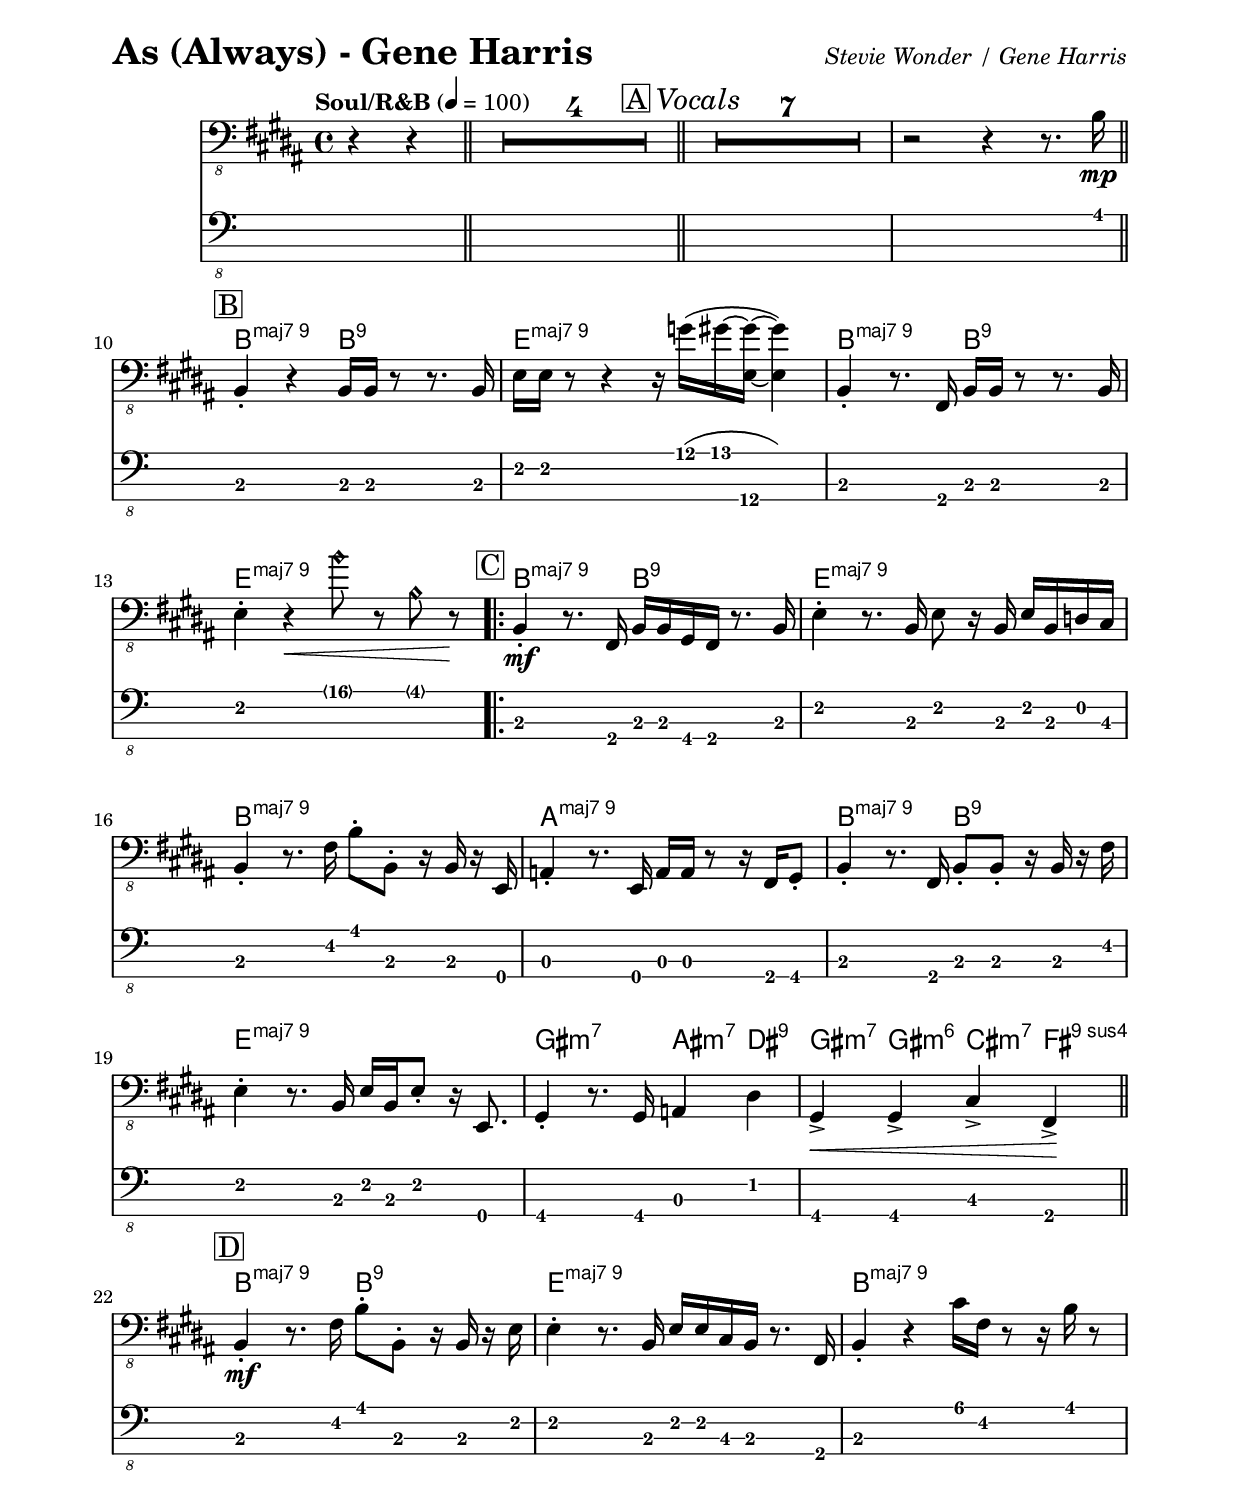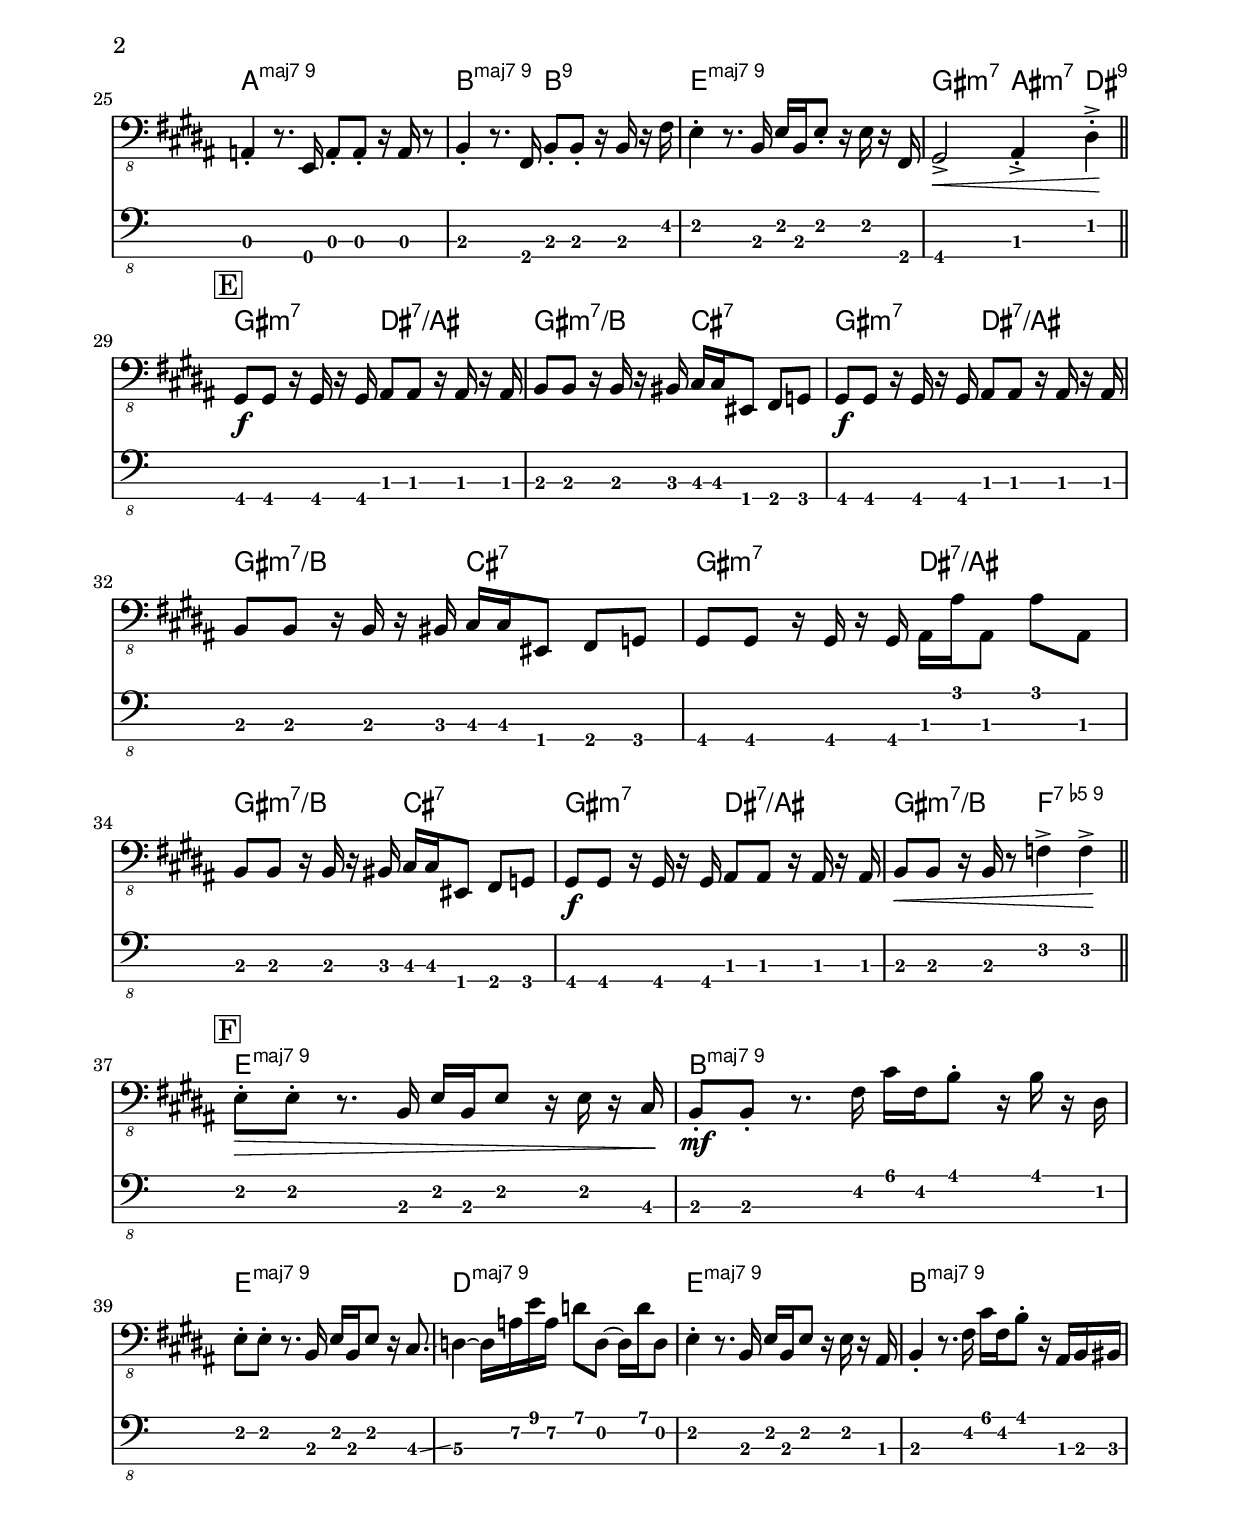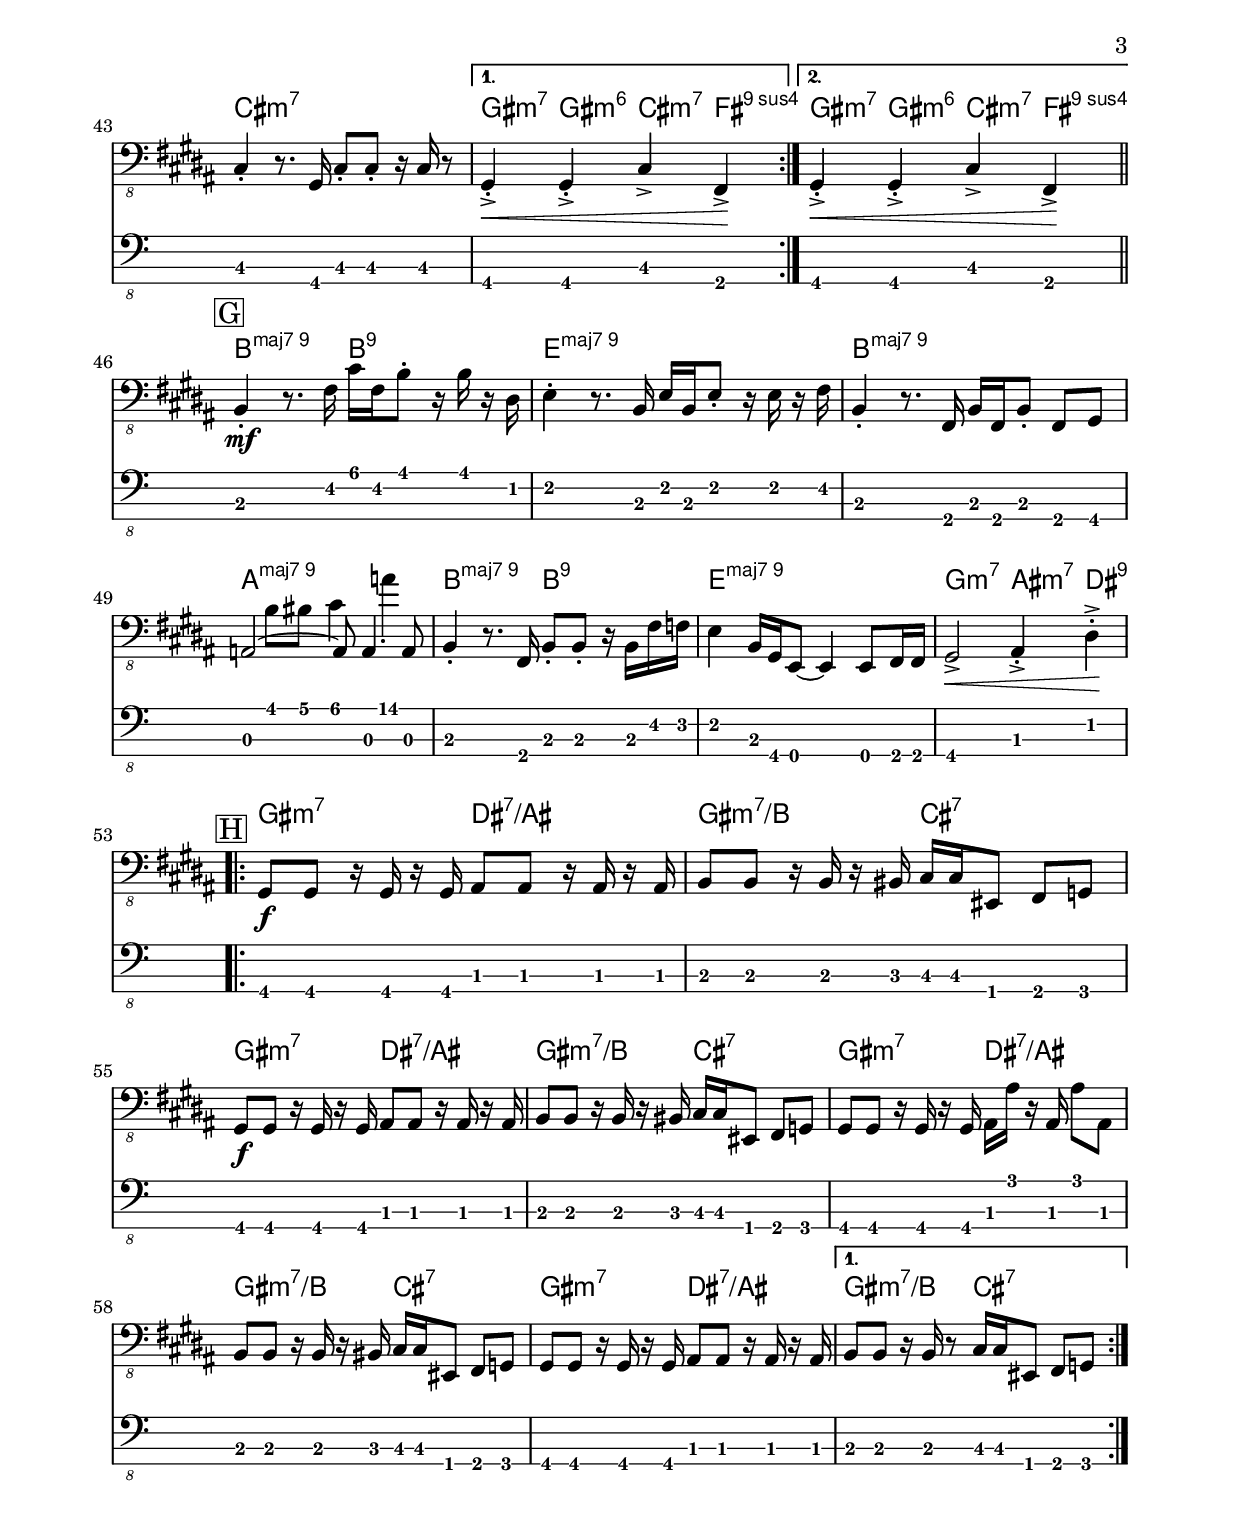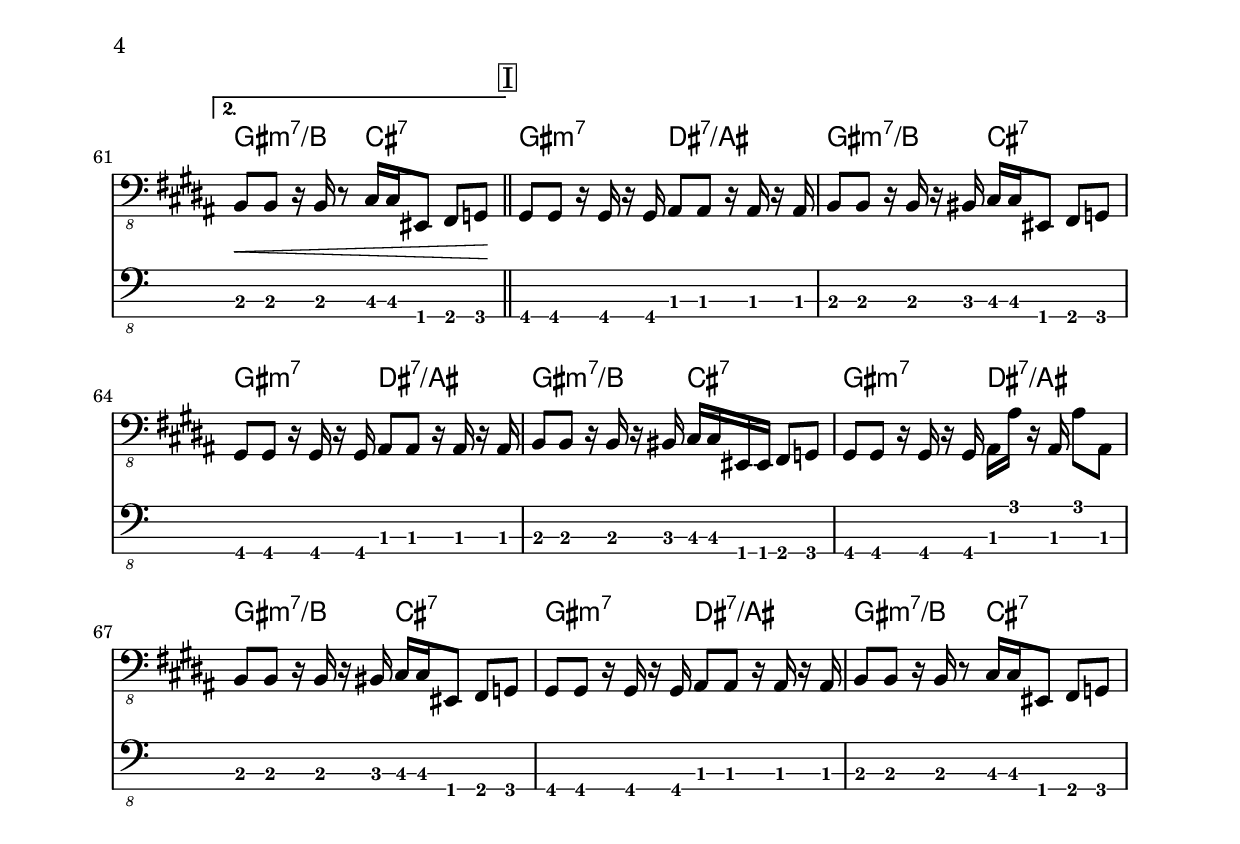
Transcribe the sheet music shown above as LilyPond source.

% LilyBin

\version "2.18.0"
\include "english.ly"
\include "articulate.ly"

\header {
  piece = \markup { \fontsize #4 \bold "As (Always) - Gene Harris" }
  opus = \markup { \italic "Stevie Wonder / Gene Harris" }
}

\paper { 
  left-margin = 0.75\in
  right-margin = 0.75\in
  top-margin = 1\in
  bottom-margin = 1\in
}

cbreak = { 
  \break
} 

sbreak = { \break }

global = {
  \tempo "Soul/R&B" 4 = 100
  \time 4/4
  %\compressFullBarRests
  %\override MultiMeasureRest.expand-limit = #2
}

my_notes = \relative c {
  \clef "bass_8"
  \key b \major

  \partial 2 r4 r4 \bar "||" 
  \compressMMRests { \override MultiMeasureRest.expand-limit = #3 R1*4 } \bar "||"
  
  %% A
  \mark \markup { \box A \italic { Vocals } } 
  \compressMMRests { \override MultiMeasureRest.expand-limit = #3 R1*7 } |
  
  r2 r4 r8. b16 \mp \bar "||"               
  
  %% B
  \sbreak
  \mark \markup { \box B }
  \set Score.currentBarNumber = #10
  b,4-. r4 b16 b16 r8 r8. b16 | 
  e16 e16 r8 r4 r16 g'16 (gs16 ~ <e, gs'>16 ~ <e gs'>4) |
  b-. r8. fs16 b b r8 r8. b16 |
  e4-. r4 \< b''8\harmonic r8 b,8\harmonic r8 \! |
  
  \repeat volta 2 {
    %% C
    \mark \markup { \box C }
    b,4-. \mf r8. fs16 b b gs fs r8. b16 |
    e4-. r8. b16 e8 r16 b e b d cs |
    b4-. r8. fs'16 b8-. b,-. r16 b r e, |
    a4-. r8. e16 a16 a r8 r16 fs gs8-. |
    b4-. r8. fs16 b8-. b8-. r16 b r fs' |
    e4-. r8. b16 e b e8-. r16 e,8. |
    gs4-. r8. gs16 a4 ds4 | 
    gs,4-> \< gs4-> cs4-> fs,4-> \! \bar "||"
    
    %% D
    \mark \markup { \box D }
    b4-. \mf r8. fs'16 b8-. b,-. r16 b r e |
    e4-. r8. b16 e e cs b r8. fs16 |
    b4-. r4 cs'16 fs, r8 r16 b16 r8 |
    a,4-. r8. e16 a8-. a8-. r16 a16 r8 |
    b4-. r8. fs16 b8-. b8-. r16 b16 r16 fs'16 |
    e4-. r8. b16 e16 b e8-. r16 e r fs,16 |
    gs2-> \< as4->-. ds4->-. \! \bar "||"
    
    %% E
    \sbreak
    \mark \markup { \box E }
    gs,8 \f gs r16 gs r gs as8 as r16 as r as | 
    b8 b r16 b r bs16 cs cs es,8 fs g |
    gs8 \f gs r16 gs r gs as8 as r16 as r as | 
    b8 b r16 b r bs16 cs cs es,8 fs g |
    gs8 gs r16 gs r gs as as' as,8 as' as, |
    \cbreak
    b8 b r16 b r bs16 cs cs es,8 fs g |
    gs8 \f gs r16 gs r gs as8 as r16 as r as
    b8 \< b r16 b r8 f'4-> f4-> \! \bar "||"
    
    %% F
    \sbreak
    \mark \markup { \box F }
    e8-. \> e8-. r8. b16 e b e8 r16 e r cs \! |
    b8-. \mf b8-. r8. fs'16 cs' fs,16 b8-. r16 b r ds, |
    e8-. e8-. r8. b16 e b e8 r16 cs8. \glissando |
    d4\3 ~ d16 a'\2 e' a,\2 d8 d,8 ~ d16 d' d,8 |
    e4-. r8. b16 e b e8 r16 e r as, |
    b4-. r8. fs'16 cs' fs, b8-. r16 as, b bs |
    cs4-. r8. gs16 cs8-. cs8-. r16 cs r8 |   
  } \alternative {
    {
      gs4-.-> \< gs4-.-> cs-> fs,-> \! | 
    }
    {
      gs4-.-> \< gs4-.-> cs-> fs,-> \! \bar "||"
    }
  }
   
  %% G
  \sbreak
  \mark \markup { \box G }
  b4-. \mf r8. fs'16 cs' fs, b8-. r16 b r ds, |
  e4-. r8. b16 e b e8-. r16 e r fs |
  b,4-. r8. fs16 b fs b8-. fs gs |
  << { a2 ~ a8 a4 a8 } \\ { s4 b'8 bs8 cs4 a'4-. } >> |
  b,,4-. r8. fs16 b8-. b8-. r16 b fs' f |
  e4 b16 gs e8 ~ e4 e8 fs16 fs | gs2-> \< as4-.-> ds-.-> \! |
  
  %% H
  \sbreak
  \repeat volta 2 {
    \mark \markup { \box H }
    gs,8 \f gs r16 gs r gs as8 as r16 as r as | 
    b8 b r16 b r bs16 cs cs es,8 fs g |
    gs8 \f gs r16 gs r gs as8 as r16 as r as |
    b8 b r16 b r bs16 cs cs es,8 fs g |
    gs8 gs r16 gs r gs as as' r as, as'8 as, |
    \cbreak
    b8 b r16 b r bs cs cs es,8 fs g |
    gs8 gs r16 gs r gs as8 as r16 as r as | 
  } \alternative {
    {
      b8 b r16 b r8 cs16 cs es,8 fs g |
    }
    {
      b8 \< b r16 b r8 cs16 cs es,8 fs g \! |
    }
  }
  
  %%\sbreak
  \mark \markup { \box I }
  gs8 gs r16 gs r gs as8 as r16 as r as | 
  b8 b r16 b r bs16 cs cs es,8 fs g |
  gs8 gs r16 gs r gs as8 as r16 as r as | 
  b8 b r16 b r bs16 cs cs es, es fs8 g |
  gs8 gs r16 gs r gs as as' r as, as'8 as, |
  b8 b r16 b r bs16 cs cs es,8 fs g |
  gs8 gs r16 gs r gs as8 as r16 as r as |
  b8 b r16 b r8 cs16 cs es,8 fs g |
}

my_chords = \chordmode {
  \set majorSevenSymbol = \markup { maj7 }

  \partial 2 s4 s4 |
  s1*12 |
  
  %% B
  b2:maj9 b:9 | e1:maj9 | b2:maj9 b:9 | e1:maj9
  
  \repeat volta 2 {
    %% C
    b2:maj9 b:9 | e1:maj9 |
    b1:maj9 | a:maj9 | b2:maj9 b:9 |
    e1:maj9 | gs2:m7 as4:m7 ds:9 | 
    gs4:m7 gs:m6 cs:m7 fs:9sus4 |
    
    %% D
    b2:maj9 b:9 | e1:maj9 | b1:maj9 |
    a1:maj9 | b2:maj9 b2:9 | e1:maj9 | gs2:min7 as4:min7 ds:9 
    
    %% E
    gs2:min7 ds:7/as | gs2:m7/b cs:7 |
    gs2:min7 ds:7/as | gs2:m7/b cs:7 |
    gs2:min7 ds:7/as | gs2:m7/b cs:7 |
    gs2:min7 ds:7/as | gs2:min7/b f:9.5- |
    
    %% F
    e1:maj9 | b:maj9 | e:maj9 | 
    d:maj9 | e:maj9 | b:maj9 |
    cs1:min7 | 
  } \alternative {
    {
      gs4:min7 gs:min6 cs:min7 fs:9sus4 |
    }
    {
      gs4:min7 gs:min6 cs:min7 fs:9sus4 |
    }
  }
  
  %% G
  b2:maj9 b:9 | e1:maj9 | b1:maj9 |
  a1:maj9 | b2:maj9 b:9 | e1:maj9 |
  g2:min7 as4:min7 ds:9 |
  
  %% H
  \repeat volta 2 {
    gs2:min7 ds:7/as | gs2:m7/b cs:7 |
    gs2:min7 ds:7/as | gs2:m7/b cs:7 |
    gs2:min7 ds:7/as | gs2:m7/b cs:7 |
    gs2:min7 ds:7/as |
  } \alternative {
    {
      gs2:min7/b cs:7 |
    }
    {
      gs2:min7/b cs:7 \bar "||"
    }
  }
  
  %% I
  gs2:min7 ds:7/as | gs2:m7/b cs:7 |
  gs2:min7 ds:7/as | gs2:m7/b cs:7 |
  gs2:min7 ds:7/as | gs2:m7/b cs:7 |
  gs2:min7 ds:7/as | gs2:m7/b cs:7 |

}

my_music = <<
  \new ChordNames {
    \set ChordNames.midiInstrument = "percussive organ"
    \set ChordNames.midiMaximumVolume = #0.2
    \set chordChanges = ##t
    \global
    \my_chords
  }
  \new Staff {
    \set Staff.midiInstrument = #"electric bass (finger)"
    \set Staff.midiMinimumVolume = #0.7
    \set Staff.midiMaximumVolume = #0.95
    \global
    \my_notes
  }
  \tag #'scoreOnly
  \new TabStaff
    \with { stringTunings = #bass-tuning } 
  { 
    %%\set TabStaff.minimumFret = #3f
    \set TabStaff.restrainOpenStrings = ##t
    \global
    \my_notes
  }
>>
  
\score {
  \removeWithTag #'midiOnly \my_music
  \layout {
    \context {
      \Score \override StringNumber #'stencil = ##f 
    }
  }
}

\score {
  \articulate
  \removeWithTag #'scoreOnly \unfoldRepeats \my_music
  \midi {}
}
